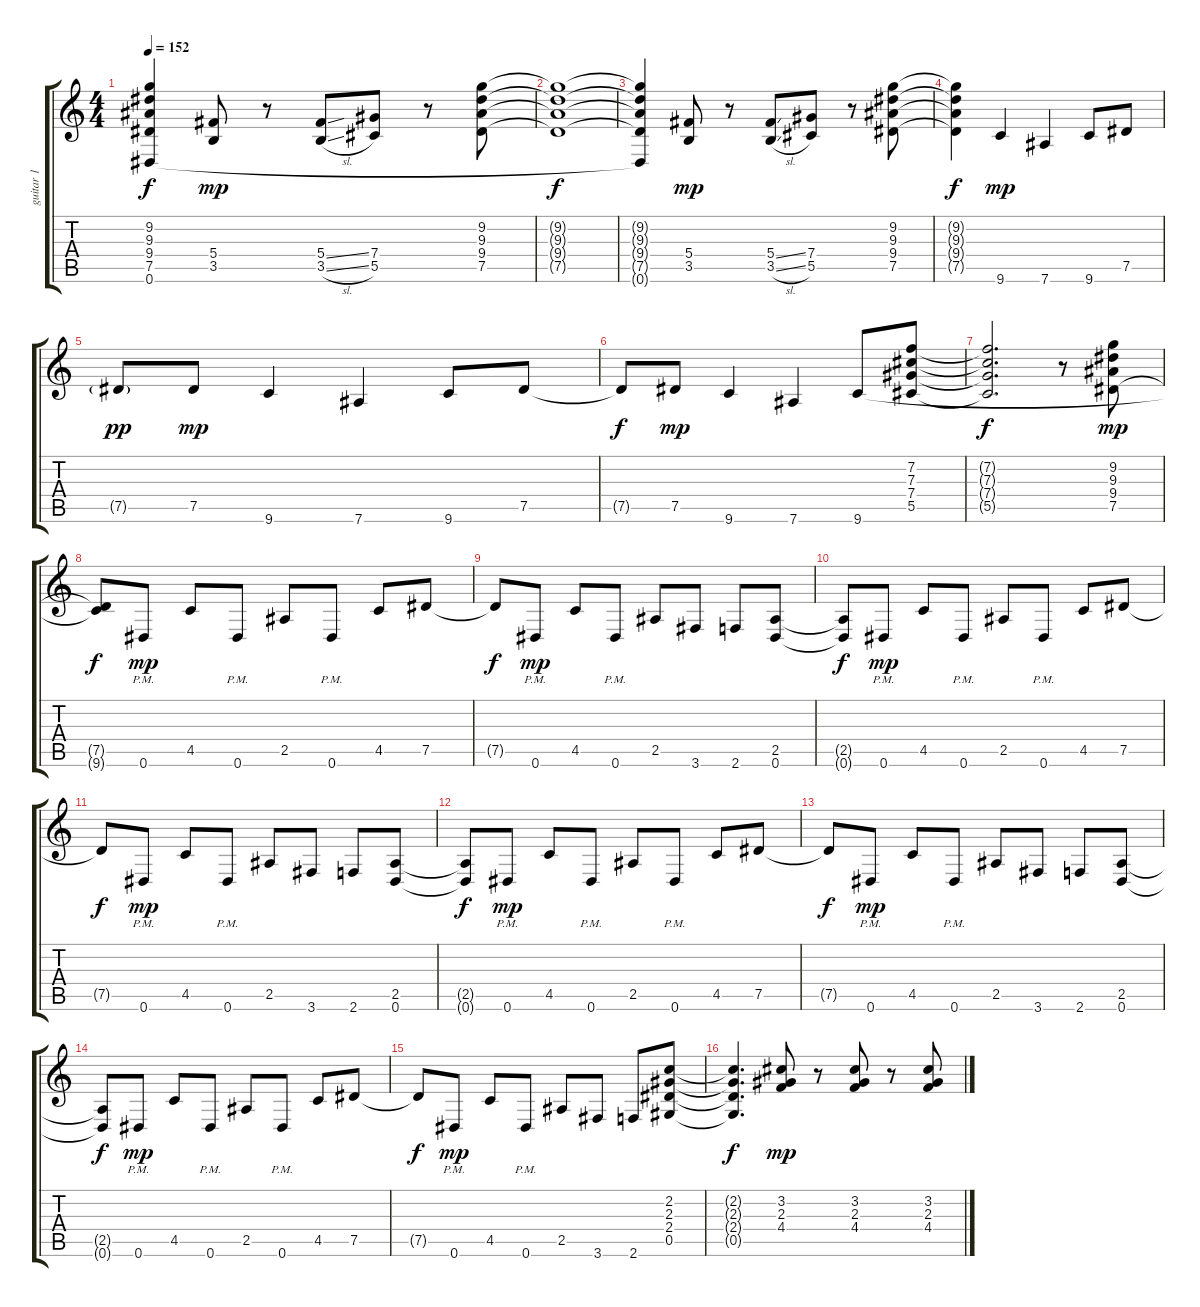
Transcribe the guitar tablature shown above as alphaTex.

\track ("guitar 1" "guitar 1") {instrument electricguitarclean}
\staff {score tabs}
\tuning (Eb4 Bb3 Gb3 Db3 Ab2 Eb2) {hide}
\ts (4 4)
\tempo 152
\clef g2
\ks c
(9.2{t} 9.3{t} 9.4{t} 7.5{t} 0.6{t}).4{dy f} (5.4 3.5).8{dy mp} r.8 (5.4{ss} 3.5{sl}).8 (7.4 5.5).8 r.8 (9.2 9.3 9.4 7.5).8 |
(9.2{t} 9.3{t} 9.4{t} 7.5{t}).1{dy f} |
(9.2{t} 9.3{t} 9.4{t} 7.5{t} 0.6{t}).4 (5.4 3.5).8{dy mp} r.8 (5.4{ss} 3.5{sl}).8 (7.4 5.5).8 r.8 (9.2 9.3 9.4 7.5).8 |
(9.2{t} 9.3{t} 9.4{t} 7.5{t}).4{dy f} 9.6.4{dy mp} 7.6.4 9.6.8 7.5.8 |
7.5{g}.8{dy pp} 7.5.8{dy mp} 9.6.4 7.6.4 9.6.8 7.5.8 |
7.5{t}.8{dy f} 7.5.8{dy mp} 9.6.4 7.6.4 9.6.8 (7.2 7.3 7.4 5.5).8 |
(7.2{t} 7.3{t} 7.4{t} 5.5{t}).2{d dy f} r.8 (9.2 9.3 9.4 7.5).8{dy mp} |
(7.5{t} 9.6{t}).8{dy f} 0.6{pm}.8{dy mp} 4.5.8 0.6{pm}.8 2.5.8 0.6{pm}.8 4.5.8 7.5.8 |
7.5{t}.8{dy f} 0.6{pm}.8{dy mp} 4.5.8 0.6{pm}.8 2.5.8 3.6.8 2.6.8 (2.5 0.6).8 |
(2.5{t} 0.6{t}).8{dy f} 0.6{pm}.8{dy mp} 4.5.8 0.6{pm}.8 2.5.8 0.6{pm}.8 4.5.8 7.5.8 |
7.5{t}.8{dy f} 0.6{pm}.8{dy mp} 4.5.8 0.6{pm}.8 2.5.8 3.6.8 2.6.8 (2.5 0.6).8 |
(2.5{t} 0.6{t}).8{dy f} 0.6{pm}.8{dy mp} 4.5.8 0.6{pm}.8 2.5.8 0.6{pm}.8 4.5.8 7.5.8 |
7.5{t}.8{dy f} 0.6{pm}.8{dy mp} 4.5.8 0.6{pm}.8 2.5.8 3.6.8 2.6.8 (2.5 0.6).8 |
(2.5{t} 0.6{t}).8{dy f} 0.6{pm}.8{dy mp} 4.5.8 0.6{pm}.8 2.5.8 0.6{pm}.8 4.5.8 7.5.8 |
7.5{t}.8{dy f} 0.6{pm}.8{dy mp} 4.5.8 0.6{pm}.8 2.5.8 3.6.8 2.6.8 (2.2 2.3 2.4 0.5).8 |
(2.2{t} 2.3{t} 2.4{t} 0.5{t}).4{d dy f} (3.2 2.3 4.4).8{dy mp} r.8 (3.2 2.3 4.4).8 r.8 (3.2 2.3 4.4).8
